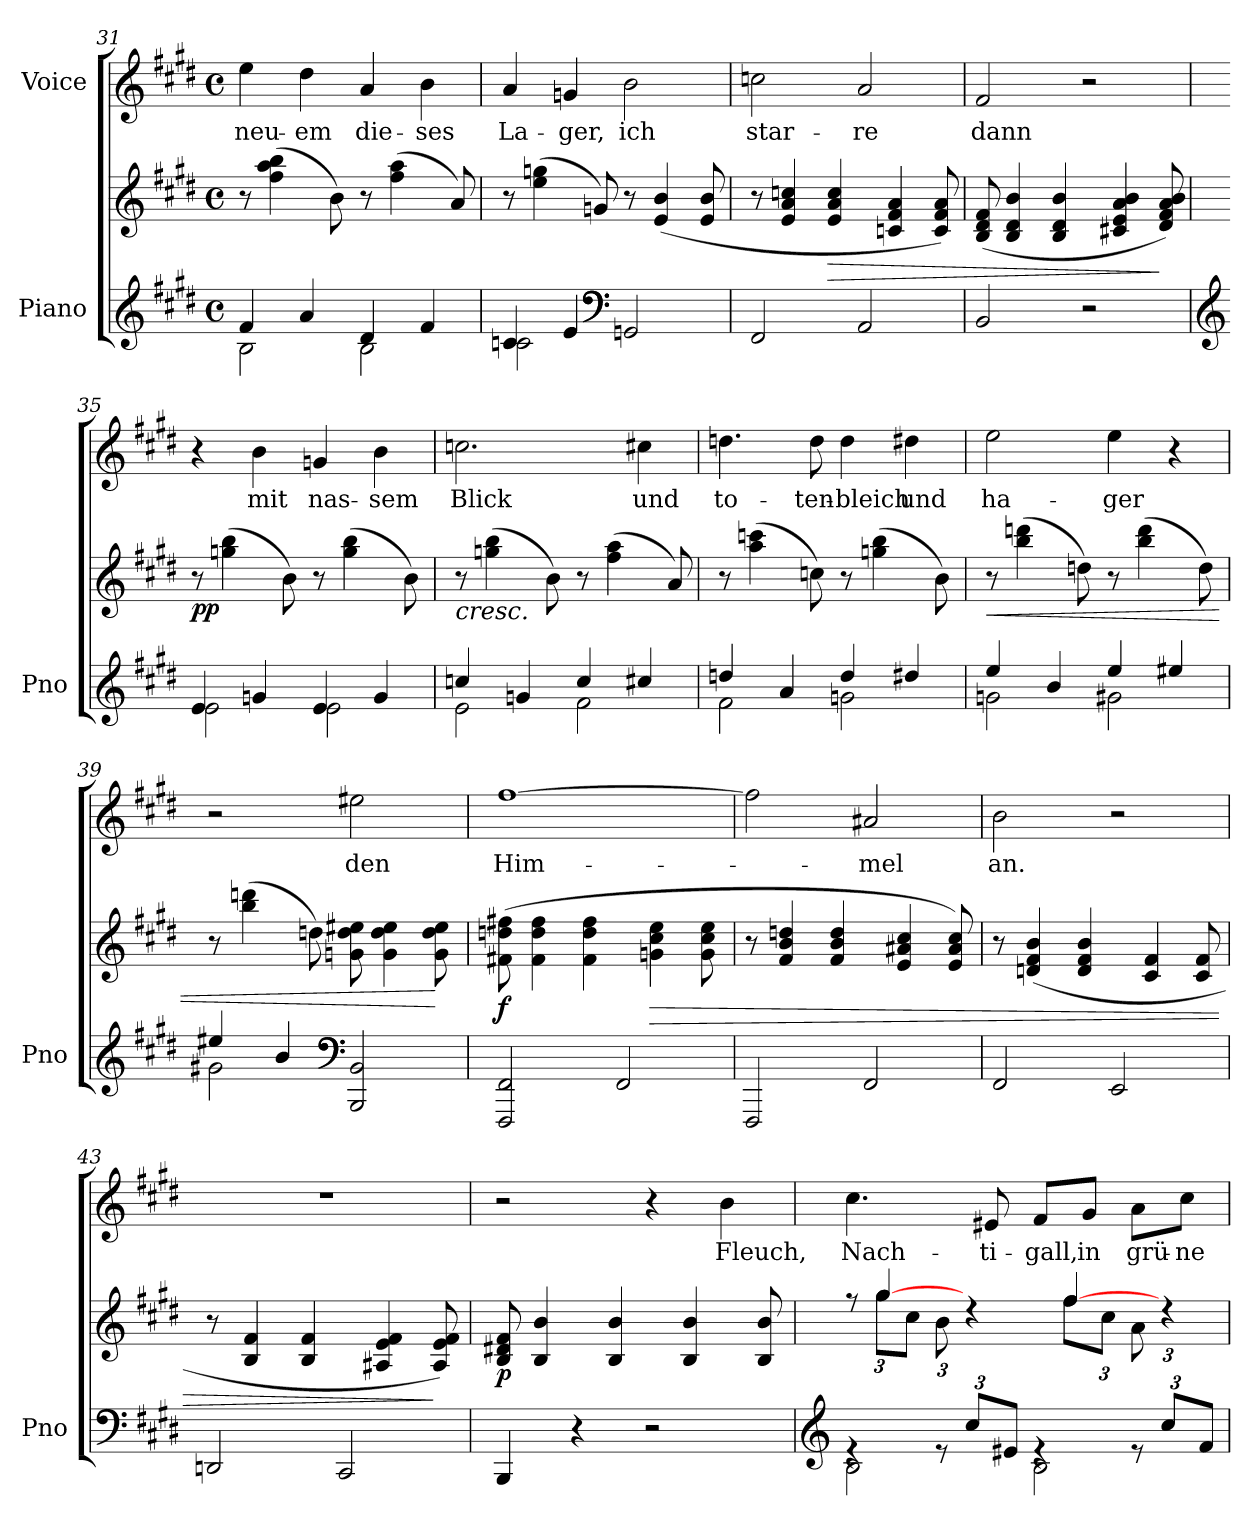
**kern	**kern	**dynam	**kern	**text
*part2	*part2	*part2	*part1	*part1
*staff3	*staff2	*staff2/3	*staff1	*staff1
*I"Piano	*	*	*I"Voice	*
*I'Pno	*	*	*	*
*clefG2	*clefG2	*	*clefG2	*
*k[f#c#g#d#]	*k[f#c#g#d#]	*	*k[f#c#g#d#]	*
*M4/4	*M4/4	*	*M4/4	*
*met(c)	*met(c)	*	*met(c)	*
=31	=31	=31	=31	=31
*^	*	*	*	*
!	!	!	!	!	!LO:LY:b
4f#/	2B\	8r	.	4ee\	neu-
.	.	(>4ff#\ 4aa\ 4bb\	.	.	.
!	!	!	!	!	!LO:LY:b
4a/	.	.	.	4dd#\	-em
.	.	8b\)	.	.	.
!	!	!	!	!	!LO:LY:b
4d#/	2B\	8r	.	4a/	die-
.	.	(>4ff#\ 4aa\	.	.	.
!	!	!	!	!	!LO:LY:b
4f#/	.	.	.	4b\	-ses
.	.	8a/)	.	.	.
=32	=32	=32	=32	=32	=32
!	!	!	!	!	!LO:LY:b
4cn/	2c\	8r	.	4a/	La-
.	.	(>4ee\ 4ggn\	.	.	.
!	!	!	!	!	!LO:LY:b
4e/	.	.	.	4gn/	-ger,
.	.	8gn/)	.	.	.
*clefF4	*	*	*	*	*
!	!	!	!	!	!LO:LY:b
2GGn/	2rGGyy	8r	.	2b\	ich
.	.	(>4e/ 4b/	.	.	.
.	.	8e/ 8b/	.	.	.
*v	*v	*	*	*	*
!!LO:LB:g=z
=33	=33	=33	=33	=33
!	!	!	!	!LO:LY:b
2FF#/	8r	.	2ccn\	star-
.	4e/ 4a/ 4ccn/	.	.	.
!	!	!LO:HP:b	!	!
.	4e/ 4a/ 4cc/	>	.	.
!	!	!	!	!LO:LY:b
2AA/	.	.	2a/	-re
.	4cn/ 4f#/ 4a/	.	.	.
.	8c/ 8f#/ 8a/)	.	.	.
=34	=34	=34	=34	=34
!	!	!	!	!LO:LY:b
2BB/	(>8B/ 8d#/ 8f#/	.	2f#/	dann
.	4B/ 4d#/ 4b/	.	.	.
.	4B/ 4d#/ 4b/	.	.	.
2r	.	.	2r	.
.	4c#X/ 4e/ 4a/ 4b/	.	.	.
.	8d#/ 8f#/ 8a/ 8b/)	]	.	.
=35	=35	=35	=35	=35
*clefG2	*	*	*	*
*^	*	*	*	*
!	!	!	!LO:DY:b	!	!
4e/	2e\	8r	pp	4r	.
.	.	(>4ggn\ 4bb\	.	.	.
!	!	!	!	!	!LO:LY:b
4gn/	.	.	.	4b\	mit
.	.	8b\)	.	.	.
!	!	!	!	!	!LO:LY:b
4e/	2e\	8r	.	4gn/	nas-
.	.	(>4gg\ 4bb\	.	.	.
!	!	!	!	!	!LO:LY:b
4g/	.	.	.	4b\	-sem
.	.	8b\)	.	.	.
=36	=36	=36	=36	=36	=36
!	!	!LO:TX:b:i:t=cresc.	!	!	!
!	!	!	!	!	!LO:LY:b
4ccn/	2e\	8r	.	2.ccn\	Blick
.	.	(>4ggn\ 4bb\	.	.	.
4gn/	.	.	.	.	.
.	.	8b\)	.	.	.
4cc/	2f#\	8r	.	.	.
.	.	(>4ff#\ 4aa\	.	.	.
!	!	!	!	!	!LO:LY:b
4cc#X/	.	.	.	4cc#X\	und
.	.	8a/)	.	.	.
!!LO:LB:g=z
=37	=37	=37	=37	=37	=37
!	!	!	!	!	!LO:LY:b
4ddn/	2f#\	8r	.	4.ddn\	to-
.	.	(>4aa\ 4cccn\	.	.	.
4a/	.	.	.	.	.
!	!	!	!	!	!LO:LY:b
.	.	8ccn\)	.	8dd\	-ten-
!	!	!	!	!	!LO:LY:b
4dd/	2gn\	8r	.	4dd\	-bleich
.	.	(>4ggn\ 4bb\	.	.	.
!	!	!	!	!	!LO:LY:b
4dd#X/	.	.	.	4dd#X\	und
.	.	8b\)	.	.	.
=38	=38	=38	=38	=38	=38
!	!	!	!LO:HP:b	!	!LO:LY:b
4ee/	2gn\	8r	<	2ee\	ha-
.	.	(>4bb\ 4dddn\	.	.	.
4b/	.	.	.	.	.
.	.	8ddn\)	.	.	.
!	!	!	!	!	!LO:LY:b
4ee/	2g#X\	8r	.	4ee\	-ger
.	.	(>4bb\ 4ddd\	.	.	.
4ee#X/	.	.	.	4r	.
.	.	8dd\)	.	.	.
=39	=39	=39	=39	=39	=39
2g#X\	4ee#X/	8r	.	2r	.
.	.	(>4bb\ 4dddn\	.	.	.
.	4b/	.	.	.	.
.	.	8ddn\)	.	.	.
*clefF4	*	*	*	*	*
!	!	!	!	!	!LO:LY:b
2ryy	2BBB/ 2BB/	8gn\ 8dd\ 8ee#X\	.	2ee#X\	den
.	.	4g\ 4dd\ 4ee#\	.	.	.
.	.	8g\ 8dd\ 8ee#\	[	.	.
*v	*v	*	*	*	*
=40	=40	=40	=40	=40
!	!	!LO:DY:b	!	!LO:LY:b
2FFF#/ 2FF#/	(>8f#X\ 8ddn\ 8ff#X\	f	[1ff#	Him-
.	4f#\ 4dd\ 4ff#\	.	.	.
.	4f#\ 4dd\ 4ff#\	.	.	.
2FF#/	.	.	.	.
!	!	!LO:HP:b	!	!
.	4gn\ 4cc#\ 4ee\	>	.	.
.	8g\ 8cc#\ 8ee\	.	.	.
!!LO:LB:g=z
=41	=41	=41	=41	=41
2FFF#/	8r	.	2ff#\]	.
.	4f#/ 4b/ 4ddn/	.	.	.
.	4f#/ 4b/ 4dd/	.	.	.
!	!	!	!	!LO:LY:b
2FF#/	.	.	2a#X/	-mel
.	4e/ 4a#X/ 4cc#/	.	.	.
.	8e/ 8a#/ 8cc#/)	.	.	.
=42	=42	=42	=42	=42
!	!	!	!	!LO:LY:b
2FF#/	8r	.	2b\	an.
.	(>4dn/ 4f#/ 4b/	.	.	.
.	4d/ 4f#/ 4b/	.	.	.
2EE/	.	.	2r	.
.	4c#/ 4f#/	.	.	.
.	8c#/ 8f#/	.	.	.
=43	=43	=43	=43	=43
2DDn/	8r	.	1r	.
.	4B/ 4f#/	.	.	.
.	4B/ 4f#/	.	.	.
2CC#/	.	.	.	.
.	4A#X/ 4e/ 4f#/	.	.	.
.	8A#/ 8e/ 8f#/)	]	.	.
=44	=44	=44	=44	=44
!	!	!LO:DY:b	!	!
4BBB/	8B/ 8d#X/ 8f#/	p	2r	.
.	4B/ 4b/	.	.	.
4r	.	.	.	.
.	4B/ 4b/	.	.	.
2r	.	.	4r	.
.	4B/ 4b/	.	.	.
!	!	!	!	!LO:LY:b
.	.	.	4b\	Fleuch,
.	8B/ 8b/	.	.	.
!!LO:PB:g=z
=45	=45	=45	=45	=45
*clefG2	*	*	*	*
*^	*	*	*	*
*	*	*Xbrackettup	*	*	*
*	*	*^	*	*	*
!	!	!	!	!	!	!LO:LY:b
4re	2B\	12ryy	12rff	.	4.cc#\	Nach-
.	.	[4gg#/	(<12gg#\L	.	.	.
.	.	.	12cc#\J	.	.	.
*Xbrackettup	*	*	*	*	*	*
12re	.	.	12b\	.	.	.
12cc#/L	.	4ryy	4rdd	.	.	.
!	!	!	!	!	!	!LO:LY:b
.	.	.	.	.	8e#X/	-ti-
12e#X/J)	.	.	.	.	.	.
!	!	!	!	!	!	!LO:LY:b
4re	2B\	.	.	.	8f#/L	-gall,
.	.	[4ff#/	(<12ff#\L	.	.	.
!	!	!	!	!	!	!LO:LY:b
.	.	.	.	.	8g#/J	in
.	.	.	12cc#\J	.	.	.
!	!	!	!	!	!	!LO:LY:b
12re	.	.	12a\	.	8a\L	grü-
12cc#/L	.	6ryy	6rdd	.	.	.
!	!	!	!	!	!	!LO:LY:b
.	.	.	.	.	8cc#\J	-ne
12f#/J)	.	.	.	.	.	.
*v	*v	*	*	*	*	*
*	*v	*v	*	*	*
=	=	=	=	=
*-	*-	*-	*-	*-
